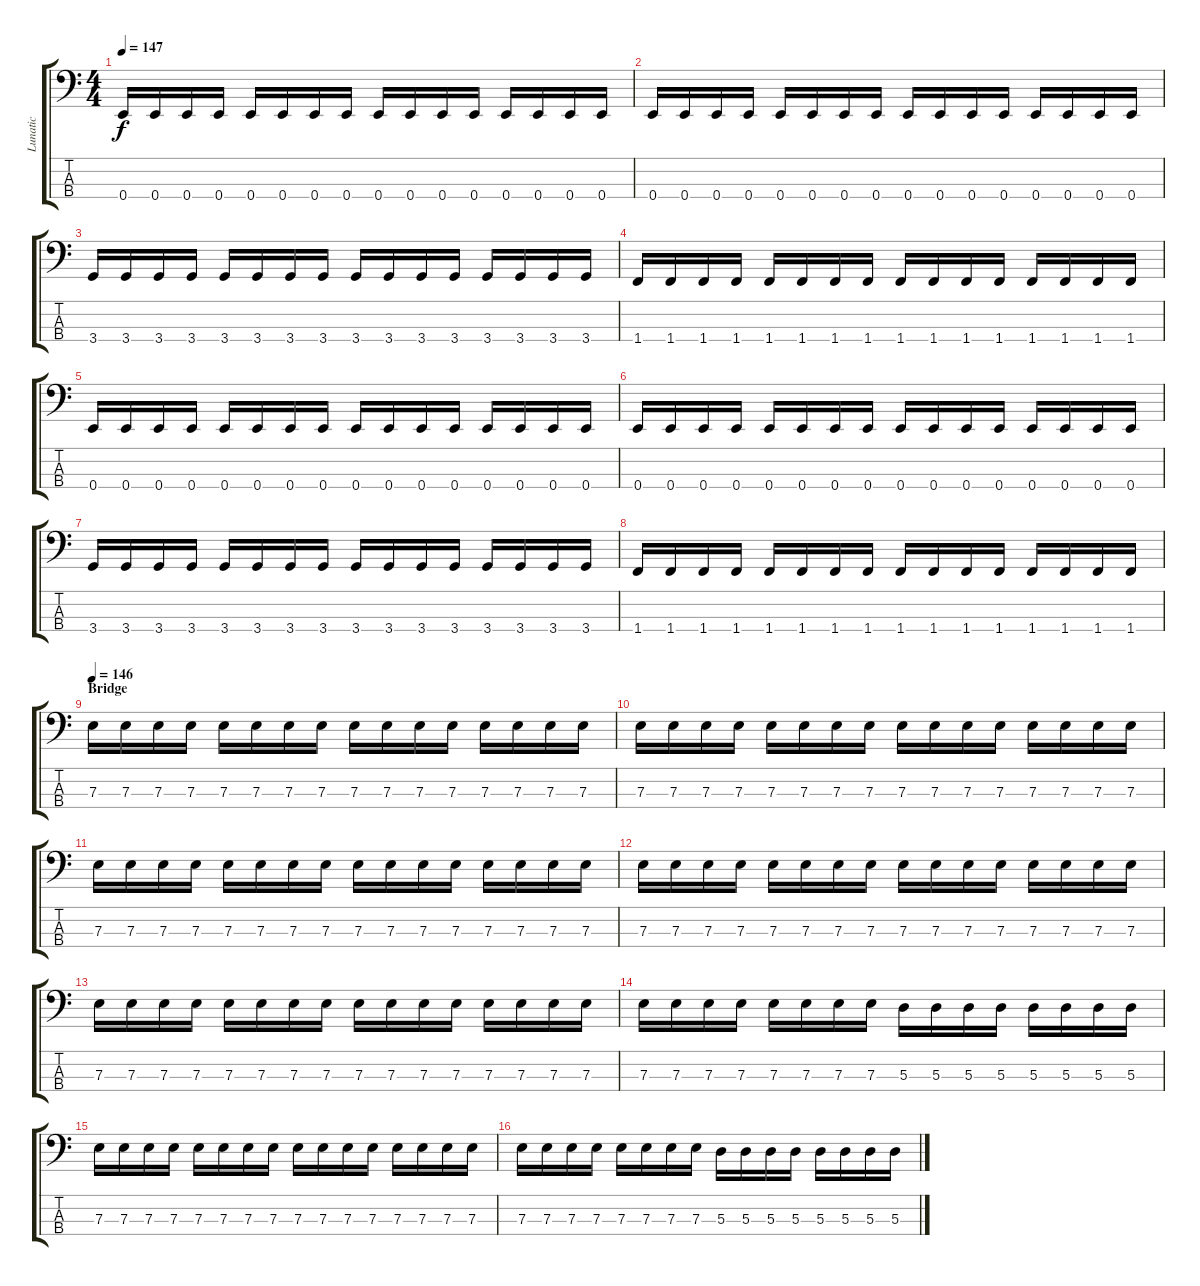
\track ("Lunatic" "Lunatic") {instrument electricbasspick}
\staff {score tabs}
\tuning (G2 D2 A1 E1) {hide}
\ts (4 4)
\tempo 147
\clef f4
\ks c
0.4.16{dy f} 0.4.16 0.4.16 0.4.16 0.4.16 0.4.16 0.4.16 0.4.16 0.4.16 0.4.16 0.4.16 0.4.16 0.4.16 0.4.16 0.4.16 0.4.16 |
0.4.16 0.4.16 0.4.16 0.4.16 0.4.16 0.4.16 0.4.16 0.4.16 0.4.16 0.4.16 0.4.16 0.4.16 0.4.16 0.4.16 0.4.16 0.4.16 |
3.4.16 3.4.16 3.4.16 3.4.16 3.4.16 3.4.16 3.4.16 3.4.16 3.4.16 3.4.16 3.4.16 3.4.16 3.4.16 3.4.16 3.4.16 3.4.16 |
1.4.16 1.4.16 1.4.16 1.4.16 1.4.16 1.4.16 1.4.16 1.4.16 1.4.16 1.4.16 1.4.16 1.4.16 1.4.16 1.4.16 1.4.16 1.4.16 |
0.4.16 0.4.16 0.4.16 0.4.16 0.4.16 0.4.16 0.4.16 0.4.16 0.4.16 0.4.16 0.4.16 0.4.16 0.4.16 0.4.16 0.4.16 0.4.16 |
0.4.16 0.4.16 0.4.16 0.4.16 0.4.16 0.4.16 0.4.16 0.4.16 0.4.16 0.4.16 0.4.16 0.4.16 0.4.16 0.4.16 0.4.16 0.4.16 |
3.4.16 3.4.16 3.4.16 3.4.16 3.4.16 3.4.16 3.4.16 3.4.16 3.4.16 3.4.16 3.4.16 3.4.16 3.4.16 3.4.16 3.4.16 3.4.16 |
1.4.16 1.4.16 1.4.16 1.4.16 1.4.16 1.4.16 1.4.16 1.4.16 1.4.16 1.4.16 1.4.16 1.4.16 1.4.16 1.4.16 1.4.16 1.4.16 |
\section ("" "Bridge")
\tempo 146
7.3.16 7.3.16 7.3.16 7.3.16 7.3.16 7.3.16 7.3.16 7.3.16 7.3.16 7.3.16 7.3.16 7.3.16 7.3.16 7.3.16 7.3.16 7.3.16 |
7.3.16 7.3.16 7.3.16 7.3.16 7.3.16 7.3.16 7.3.16 7.3.16 7.3.16 7.3.16 7.3.16 7.3.16 7.3.16 7.3.16 7.3.16 7.3.16 |
7.3.16 7.3.16 7.3.16 7.3.16 7.3.16 7.3.16 7.3.16 7.3.16 7.3.16 7.3.16 7.3.16 7.3.16 7.3.16 7.3.16 7.3.16 7.3.16 |
7.3.16 7.3.16 7.3.16 7.3.16 7.3.16 7.3.16 7.3.16 7.3.16 7.3.16 7.3.16 7.3.16 7.3.16 7.3.16 7.3.16 7.3.16 7.3.16 |
7.3.16 7.3.16 7.3.16 7.3.16 7.3.16 7.3.16 7.3.16 7.3.16 7.3.16 7.3.16 7.3.16 7.3.16 7.3.16 7.3.16 7.3.16 7.3.16 |
7.3.16 7.3.16 7.3.16 7.3.16 7.3.16 7.3.16 7.3.16 7.3.16 5.3.16 5.3.16 5.3.16 5.3.16 5.3.16 5.3.16 5.3.16 5.3.16 |
7.3.16 7.3.16 7.3.16 7.3.16 7.3.16 7.3.16 7.3.16 7.3.16 7.3.16 7.3.16 7.3.16 7.3.16 7.3.16 7.3.16 7.3.16 7.3.16 |
7.3.16 7.3.16 7.3.16 7.3.16 7.3.16 7.3.16 7.3.16 7.3.16 5.3.16 5.3.16 5.3.16 5.3.16 5.3.16 5.3.16 5.3.16 5.3.16
